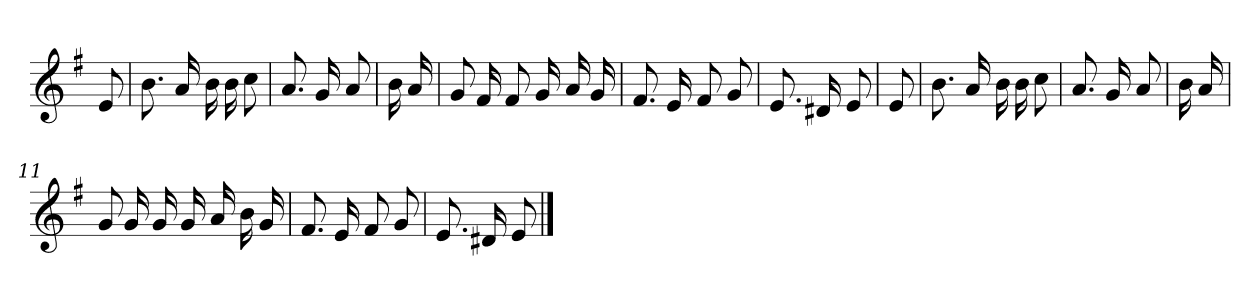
**kern
*part1
*staff1
*clefG2
*k[f#]
*e:
=
8e
=1
8.b
16a
16b
16b
8cc
=2
8.a
16g
8a
=3
16b
16a
=4
8g
16f#
8f#
16g
16a
16g
=5
8.f#
16e
8f#
8g
=6
8.e
16d#X
8e
=7
8e
=8
8.b
16a
16b
16b
8cc
=9
8.a
16g
8a
=10
16b
16a
=11
8g
16g
16g
16g
16a
16b
16g
=12
8.f#
16e
8f#
8g
=13
8.e
16d#X
8e
==
*-
